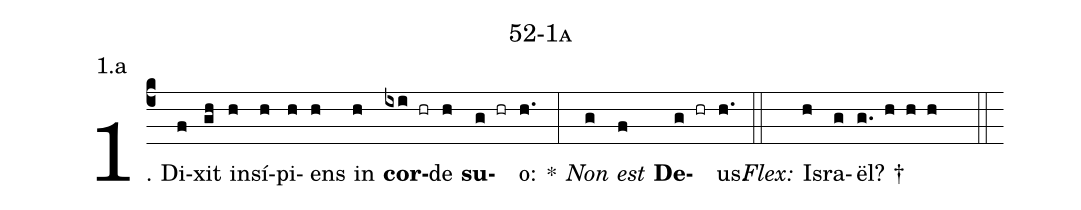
name: 52-1a;
annotation: 1.a;
%%
(c4)1. Di(f)xit(gh) in(h)sí(h)pi(h)ens(h) in(h) <b>cor</b>(ixi hr)de(h) <b>su</b>(g hr)o:(h.) *(:) <i>Non</i>(g) <i>est</i>(f) <b>De</b>(g hr)us.(h.) (::)
<i>Flex:</i>()  Is(h)ra(g)ël? †(g. h h h  ::)
